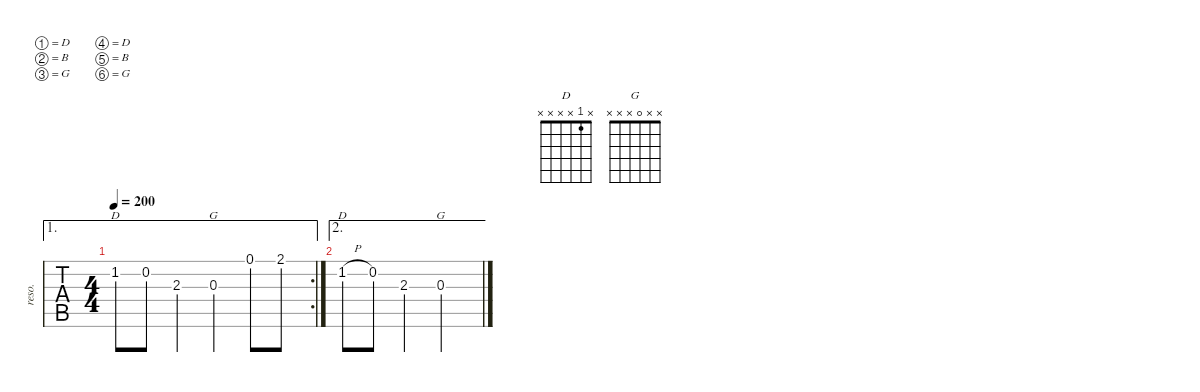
\defaultSystemsLayout 4
\hideDynamics
\bracketExtendMode nobrackets
\track ("Main" "reso.") {instrument acousticguitarsteel}
\staff {tabs}
\tuning (D4 B3 G3 D3 B2 G2)
\chord ("D" x 1 x x x x) {showfingering false}
\chord ("G" x x 0 x x x) {showfingering false}
\ae 1
\rc 2
\ts (4 4)
\tempo 200
\clef g2
\ks c
1.2.8{ch "D" dy mf} 0.2.8 2.3.4 0.3.4{ch "G"} 0.1.8 2.1.8 |
\ae 2
1.2{h}.8{ch "D"} 0.2.8 2.3.4 0.3.2{ch "G"}
